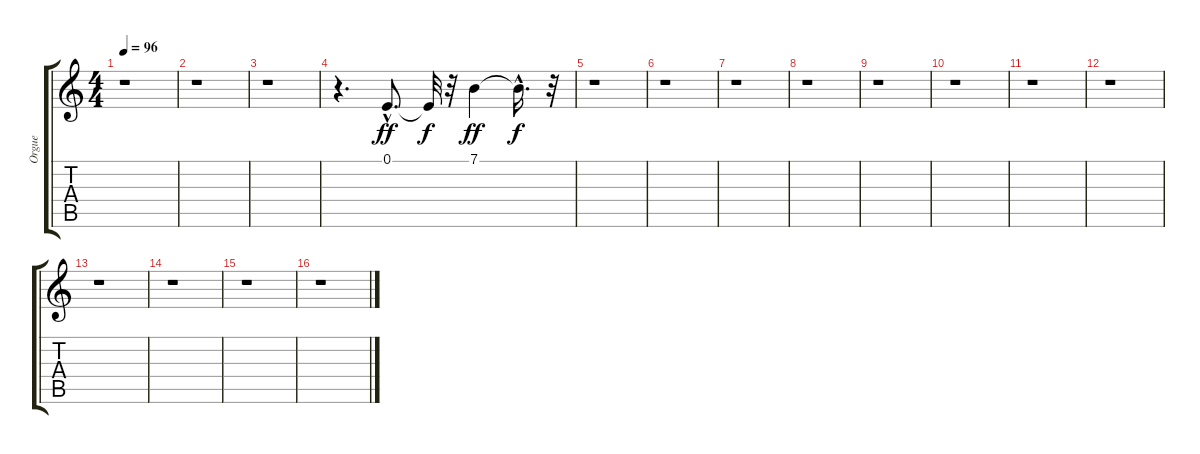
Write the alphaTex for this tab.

\track ("Orgue" "Orgue") {instrument churchorgan}
\staff {score tabs}
\tuning (E4 B3 G3 D3 A2 E2) {hide}
\ts (4 4)
\tempo 96
\clef g2
\ks c
r.1{dy f} |
r.1 |
r.1 |
r.4{d} 0.1{hac}.8{d dy ff} 0.1{t}.32{dy f} r.32 7.1.4{dy ff} 7.1{hac t}.16{d dy f} r.32 |
r.1 |
r.1 |
r.1 |
r.1 |
r.1 |
r.1 |
r.1 |
r.1 |
r.1 |
r.1 |
r.1 |
r.1
